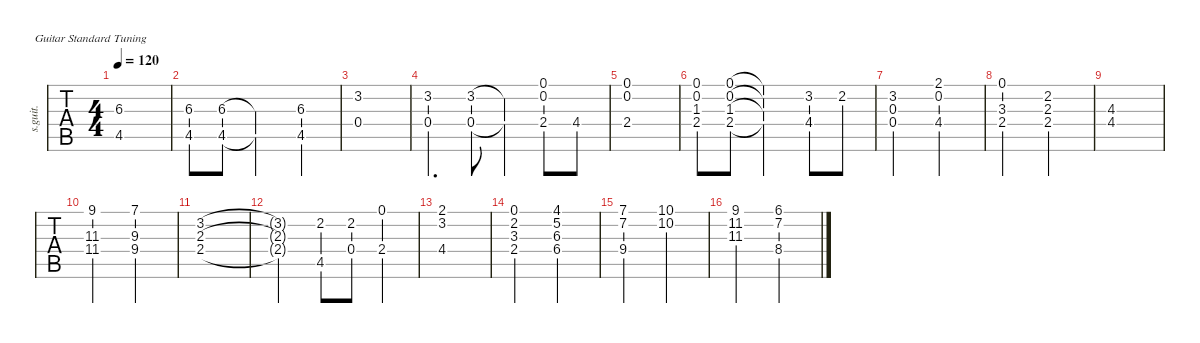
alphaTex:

\defaultSystemsLayout 4
\hideDynamics
\bracketExtendMode nobrackets
\otherSystemsTrackNameOrientation horizontal
\track ("Steel Guitar" "s.guit.") {instrument acousticguitarsteel}
\staff {tabs}
\tuning (E4 B3 G3 D3 A2 E2)
\ts (4 4)
\tempo 120
\clef g2
\ks c
(4.5 6.3).1{dy mf instrument acousticguitarsteel} |
(4.5 6.3).8 (4.5 6.3).8 (4.5{t} 6.3{t}).2 (4.5 6.3).4 |
(0.4 3.2).1 |
(0.4 3.2).4{d} (0.4 3.2).8 (0.4{t} 3.2{t}).4 (2.4 0.1 0.2).8 4.4.8 |
(2.4 0.1 0.2).1 |
(0.1 0.2 1.3 2.4).8 (2.4 1.3 0.1 0.2).8 (2.4{t} 1.3{t} 0.1{t} 0.2{t}).2 (4.4 3.2).8 2.2.8 |
(0.4 3.2 0.3).2 (4.4 0.2 2.1).2 |
(2.4 0.1 3.3).2 (2.3 2.4 2.2).2 |
(4.4 4.3).1 |
(11.4 9.1 11.3).2 (9.4 7.1 9.3).2 |
(2.4 2.3 3.2).1 |
(2.3{t} 2.4{t} 3.2{t}).2 (4.5 2.2).8 (0.4 2.2).8 (2.4 0.1).4 |
(4.4 2.1 3.2).1 |
(2.4 3.3 0.1 2.2).2 (6.4 6.3 4.1 5.2).2 |
(7.2 7.1 9.4).2 (10.2 10.1).2 |
(11.3 9.1 11.2).2 (6.1 7.2 8.4).2
